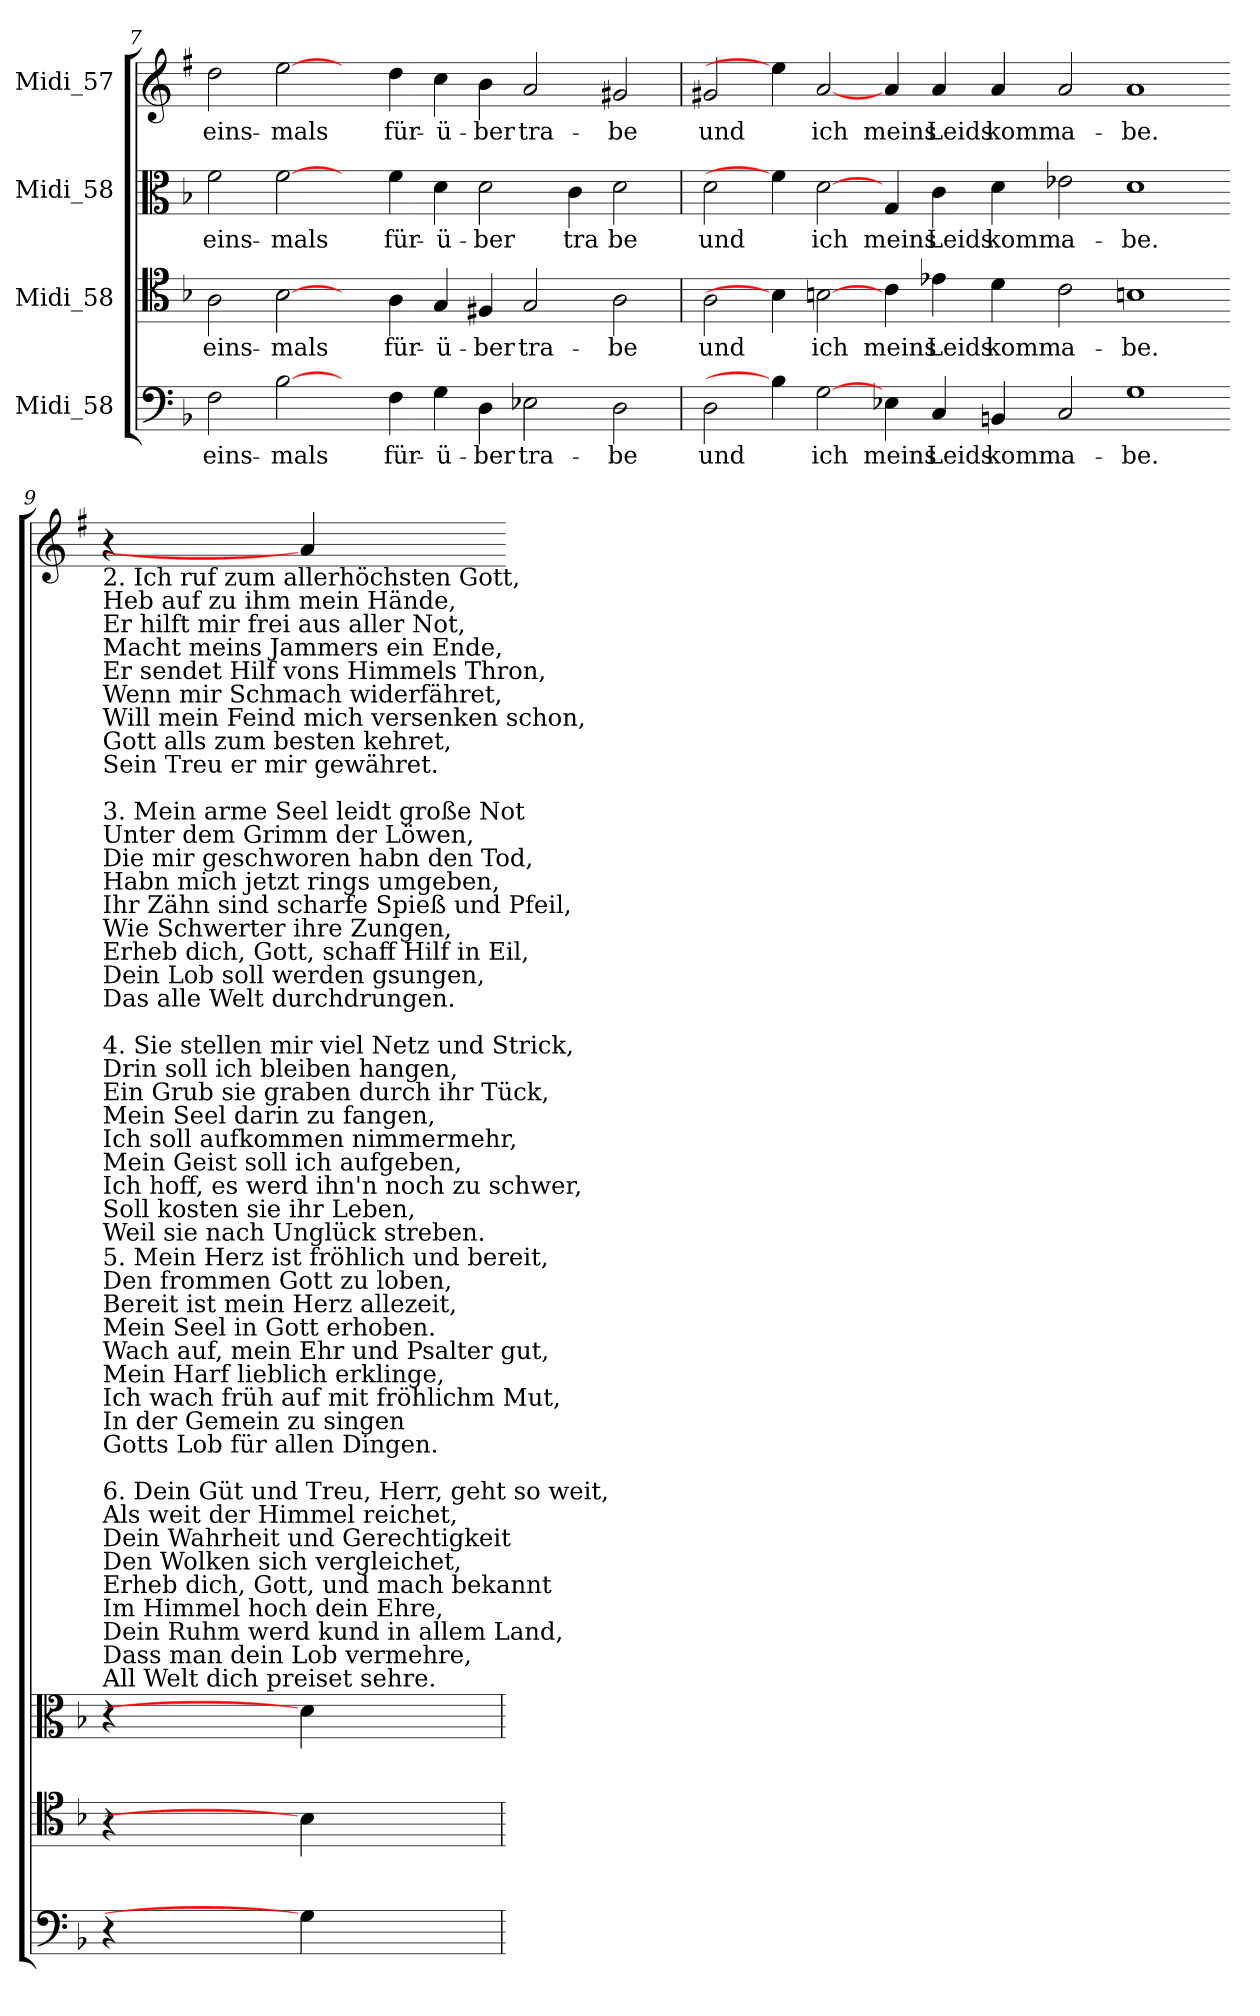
**kern	**text	**kern	**text	**kern	**text	**kern	**text
*part4	*part4	*part3	*part3	*part2	*part2	*part1	*part1
*staff4	*staff4	*staff3	*staff3	*staff2	*staff2	*staff1	*staff1
*I"Midi_58	*	*I"Midi_58	*	*I"Midi_58	*	*I"Midi_57	*
*clefF4	*	*clefC4	*	*clefC3	*	*clefG2	*
*	*	*	*	*	*	*ITrd1c2	*
*k[b-]	*	*k[b-]	*	*k[b-]	*	*k[b-]	*
*F:	*	*F:	*	*F:	*	*F:	*
=7	=7	=7	=7	=7	=7	=7	=7
!	!LO:LY:b	!	!LO:LY:b	!	!LO:LY:b	!	!LO:LY:b
2F	eins-	2A	eins-	2f	eins-	2cc	eins-
!	!LO:LY:b	!	!LO:LY:b	!	!LO:LY:b	!	!LO:LY:b
[2B-	-mals	[2B-	-mals	[2f	-mals	[2dd	-mals
4ryy	.	4ryy	.	4ryy	.	4ryy	.
!	!LO:LY:b	!	!LO:LY:b	!	!LO:LY:b	!	!LO:LY:b
4F	für-	4A	für-	4f	für-	4cc	für-
!	!LO:LY:b	!	!LO:LY:b	!	!LO:LY:b	!	!LO:LY:b
4G	-ü-	4G	-ü-	4d	-ü-	4b-	-ü-
!	!LO:LY:b	!	!LO:LY:b	!	!LO:LY:b	!	!LO:LY:b
4D	-ber	4F#X	-ber	2d	-ber	4a	-ber
!	!LO:LY:b	!	!LO:LY:b	!	!	!	!LO:LY:b
2E-X	tra-	2G	tra-	.	.	2g	tra-
!	!	!	!	!	!LO:LY:b	!	!
.	.	.	.	4c	tra	.	.
!	!LO:LY:b	!	!LO:LY:b	!	!LO:LY:b	!	!LO:LY:b
2D	-be	2A	-be	2d	be	2f#X	-be
=8	=8	=8	=8	=8	=8	=8	=8
!	!LO:LY:b	!	!LO:LY:b	!	!LO:LY:b	!	!LO:LY:b
2D	und	2A	und	2d	und	2f#X	und
4B-]	.	4B-]	.	4f]	.	4dd]	.
!	!LO:LY:b	!	!LO:LY:b	!	!LO:LY:b	!	!LO:LY:b
[2G	ich	[2Bn	ich	[2d	ich	[2g	ich
!	!LO:LY:b	!	!LO:LY:b	!	!LO:LY:b	!	!LO:LY:b
4E-X	meins	4c	meins	4G	meins	4g	meins
!	!LO:LY:b	!	!LO:LY:b	!	!LO:LY:b	!	!LO:LY:b
4C	Leids	4e-X	Leids	4c	Leids	4g	Leids
!	!LO:LY:b	!	!LO:LY:b	!	!LO:LY:b	!	!LO:LY:b
4BBn	komm	4d	komm	4d	komm	4g	komm
!	!LO:LY:b	!	!LO:LY:b	!	!LO:LY:b	!	!LO:LY:b
2C	a-	2c	a-	2e-X	a-	2g	a-
!	!LO:LY:b	!	!LO:LY:b	!	!LO:LY:b	!	!LO:LY:b
1G	-be.	1Bn	-be.	1d	-be.	1g	-be.
!!LO:LB:g=z
=9-	=9-	=9-	=9-	=9-	=9-	=9-	=9-
!	!	!	!	!	!	!LO:TX:b:t=2. Ich ruf zum allerhöchsten Gott,\nHeb auf zu ihm mein Hände,\nEr hilft mir frei aus aller Not,\nMacht meins Jammers ein Ende,\nEr sendet Hilf vons Himmels Thron,\nWenn mir Schmach widerfähret,\nWill mein Feind mich versenken schon,\nGott alls zum besten kehret,\nSein Treu er mir gewähret.\n\n3. Mein arme Seel leidt große Not\nUnter dem Grimm der Löwen,\nDie mir geschworen habn den Tod,\nHabn mich jetzt rings umgeben,\nIhr Zähn sind scharfe Spieß und Pfeil,\nWie Schwerter ihre Zungen,\nErheb dich, Gott, schaff Hilf in Eil,\nDein Lob soll werden gsungen,\nDas alle Welt durchdrungen.\n\n4. Sie stellen mir viel Netz und Strick,\nDrin soll ich bleiben hangen,\nEin Grub sie graben durch ihr Tück,\nMein Seel darin zu fangen,\nIch soll aufkommen nimmermehr,\nMein Geist soll ich aufgeben,\nIch hoff, es werd ihn'n noch zu schwer,\nSoll kosten sie ihr Leben,\nWeil sie nach Unglück streben.	!
!	!	!	!	!	!	!LO:TX:b:t=5. Mein Herz ist fröhlich und bereit,\nDen frommen Gott zu loben,\nBereit ist mein Herz allezeit,\nMein Seel in Gott erhoben.\nWach auf, mein Ehr und Psalter gut,\nMein Harf lieblich erklinge,\nIch wach früh auf mit fröhlichm Mut,\nIn der Gemein zu singen\nGotts Lob für allen Dingen.\n\n6. Dein Güt und Treu, Herr, geht so weit,\nAls weit der Himmel reichet,\nDein Wahrheit und Gerechtigkeit\nDen Wolken sich vergleichet,\nErheb dich, Gott, und mach bekannt\nIm Himmel hoch dein Ehre,\nDein Ruhm werd kund in allem Land,\nDass man dein Lob vermehre,\nAll Welt dich preiset sehre.	!
4r	.	4r	.	4r	.	4r	.
4G]	.	4B]	.	4d]	.	4g]	.
=	=-	=	=-	=	=-	=-	=-
*-	*-	*-	*-	*-	*-	*-	*-
